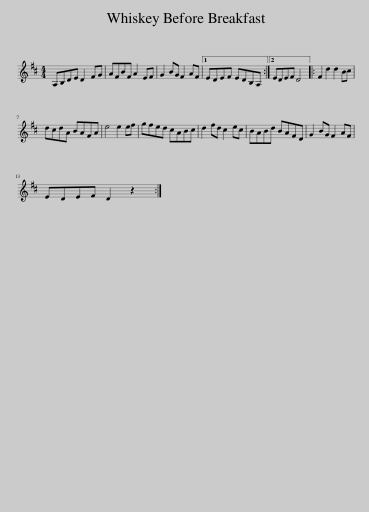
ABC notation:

X:1
L:1/8
M:4/4
I:linebreak $
K:D
V:1 treble
V:1
 A,B,DE D2 FG | AFBF A2 EF | G2 BG F2 AF |1 EDEF EDB,A, :|2 EDEF D4 |: %5
 F2 d2 d2 Bc |$ dcdA BAFA | e4 e2 ef | gfed cABc | d2 fd c2 ec | %10
 BABd BAFD | G2 BG F2 AF |$ EDEF D2 z2 :| %13
